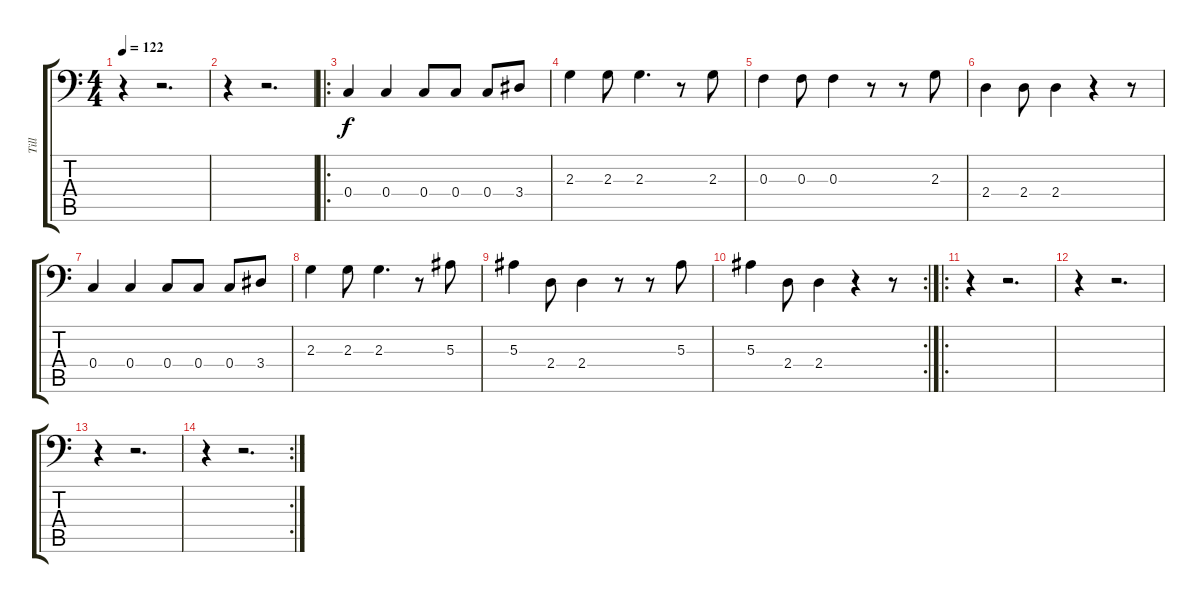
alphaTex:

\track ("Till" "Till") {instrument bassoon}
\staff {score tabs}
\tuning (D4 A3 F3 C3 G2 D2) {hide}
\ts (4 4)
\tempo 122
\clef f4
\ks c
r.4{dy f} r.2{d} |
r.4 r.2{d} |
\ro
0.4.4{volume 6} 0.4.4 0.4.8 0.4.8 0.4.8 3.4.8 |
2.3.4 2.3.8 2.3.4{d} r.8 2.3.8 |
0.3.4 0.3.8 0.3.4 r.8 r.8 2.3.8 |
2.4.4 2.4.8 2.4.4 r.4 r.8 |
0.4.4 0.4.4 0.4.8 0.4.8 0.4.8 3.4.8 |
2.3.4 2.3.8 2.3.4{d} r.8 5.3.8 |
5.3.4 2.4.8 2.4.4 r.8 r.8 5.3.8 |
\rc 2
5.3.4 2.4.8 2.4.4 r.4 r.8 |
\ro
r.4 r.2{d} |
r.4 r.2{d} |
r.4 r.2{d} |
\rc 2
r.4 r.2{d}
